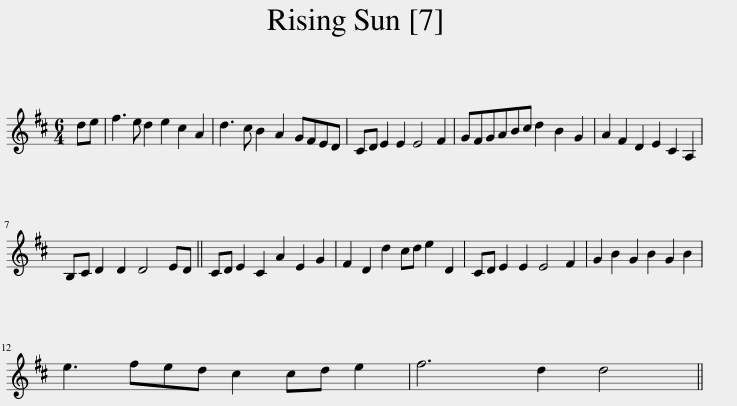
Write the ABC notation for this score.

X:1
L:1/8
M:6/4
I:linebreak $
K:D
V:1 treble
V:1
 de | f3 e d2 e2 c2 A2 | d3 c B2 A2 GFED | CD E2 E2 E4 F2 | GFGABc d2 B2 G2 | %5
 A2 F2 D2 E2 C2 A,2 |$ B,C D2 D2 D4 ED || CD E2 C2 A2 E2 G2 | F2 D2 d2 cd e2 D2 | CD E2 E2 E4 F2 | %10
 G2 B2 G2 B2 G2 B2 |$ e3 fed c2 cd e2 | f6 d2 d4 || %13
